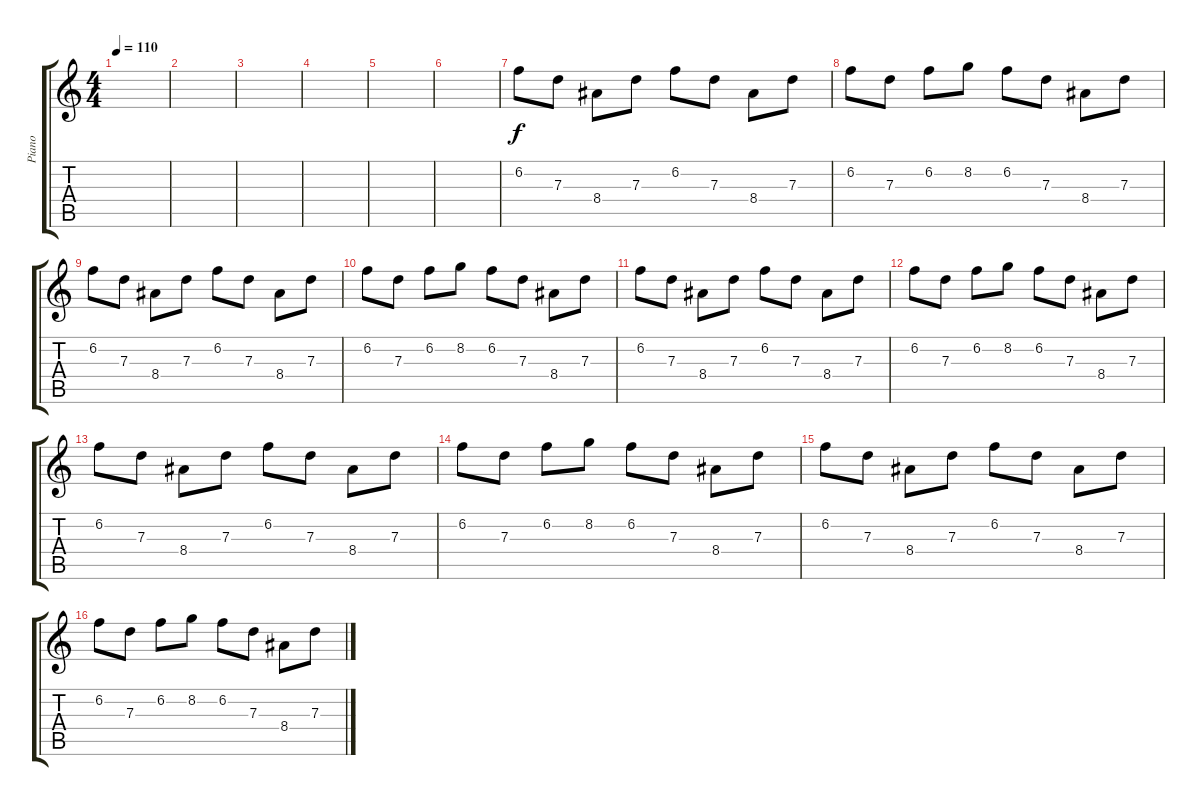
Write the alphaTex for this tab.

\track ("Piano" "Piano") {instrument acousticbass}
\staff {score tabs}
\tuning (E4 B3 G3 D3 A2 E2) {hide}
\ts (4 4)
\tempo 110
\clef g2
\ks c
|
|
|
|
|
|
6.2.8 7.3.8 8.4.8 7.3.8 6.2.8 7.3.8 8.4.8 7.3.8 |
6.2.8 7.3.8 6.2.8 8.2.8 6.2.8 7.3.8 8.4.8 7.3.8 |
6.2.8 7.3.8 8.4.8 7.3.8 6.2.8 7.3.8 8.4.8 7.3.8 |
6.2.8 7.3.8 6.2.8 8.2.8 6.2.8 7.3.8 8.4.8 7.3.8 |
6.2.8 7.3.8 8.4.8 7.3.8 6.2.8 7.3.8 8.4.8 7.3.8 |
6.2.8 7.3.8 6.2.8 8.2.8 6.2.8 7.3.8 8.4.8 7.3.8 |
6.2.8 7.3.8 8.4.8 7.3.8 6.2.8 7.3.8 8.4.8 7.3.8 |
6.2.8 7.3.8 6.2.8 8.2.8 6.2.8 7.3.8 8.4.8 7.3.8 |
6.2.8 7.3.8 8.4.8 7.3.8 6.2.8 7.3.8 8.4.8 7.3.8 |
6.2.8 7.3.8 6.2.8 8.2.8 6.2.8 7.3.8 8.4.8 7.3.8
